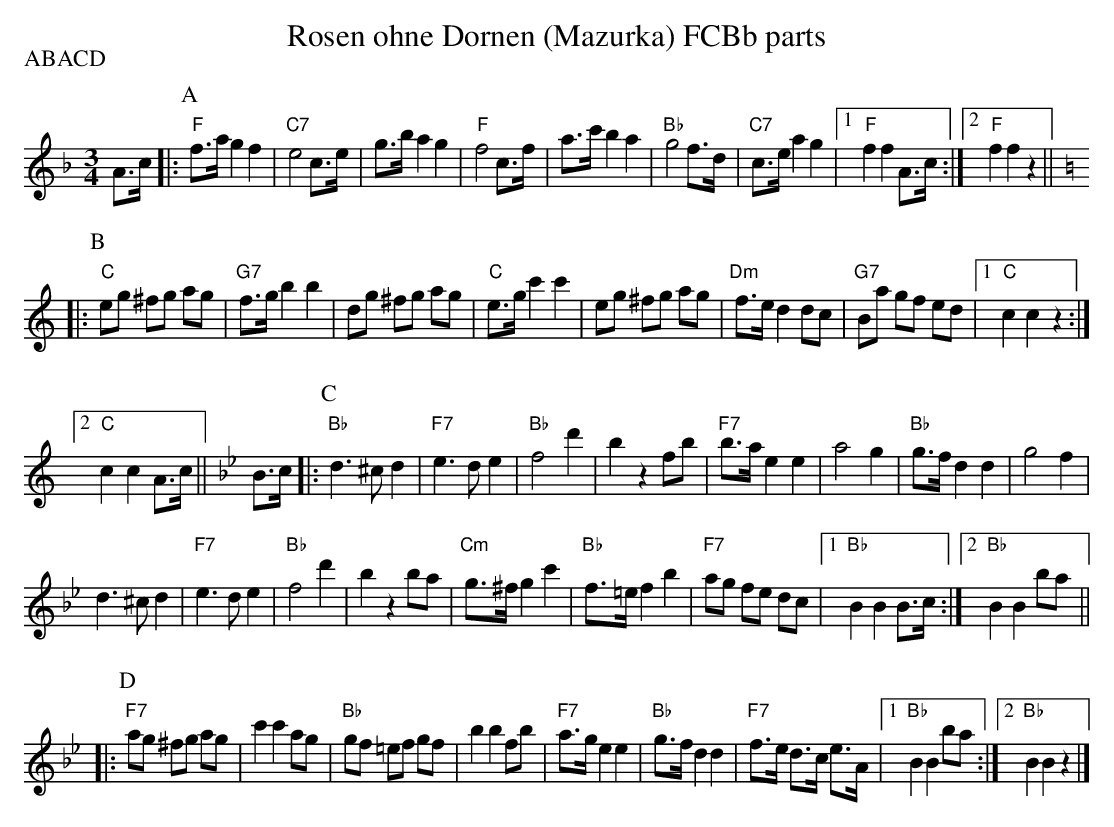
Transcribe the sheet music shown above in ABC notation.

X:1
T:Rosen ohne Dornen (Mazurka) FCBb parts
M:3/4
L:1/8
P:ABACD
K:F %%MIDI gchordon
A>c |:[P:A] "F"f>a g2f2 | "C7"e4 c>e | g>b a2g2 | "F"f4 c>f | a>c' b2a2 | "Bb"g4 f>d | "C7"c>e a2g2 |1 "F"f2f2 A>c :|2 "F"f2f2z2 || [K:C]
|:[P:B] "C"eg ^fg ag | "G7"f>g b2b2 | dg ^fg ag | "C"e>g c'2c'2 | eg ^fg ag | "Dm"f>e d2 dc | "G7"Ba gf ed |1 "C"c2c2z2 :|2
"C"c2c2 A>c || [K:Bb] B>c |:[P:C] "Bb"d3^c d2 | "F7"e3de2 | "Bb"f4d'2 | b2z2fb | "F7"b>a e2e2 | a4g2 | "Bb"g>f d2d2 | g4f2 |
d3^cd2 | "F7"e3de2 | "Bb"f4d'2 | b2z2ba | "Cm"g>^fg2c'2 | "Bb"f>=ef2b2 | "F7"ag fe dc |1 "Bb"B2B2 B>c :|2 "Bb"B2B2 ba ||
|:[P:D] "F7"ag ^fg ag | c'2c'2 ag | "Bb"gf =ef gf | b2b2 fb | "F7"a>g e2e2 | "Bb"g>f d2d2 | "F7"f>e d>c e>A |1 "Bb"B2B2 ba :|2 "Bb"B2B2 z2 |]
